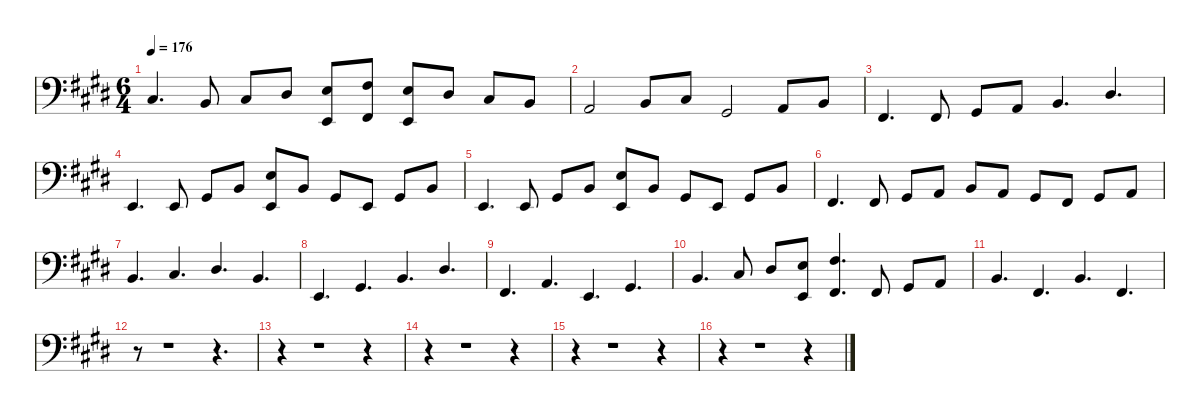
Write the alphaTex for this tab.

\defaultSystemsLayout 4
\hideDynamics
\bracketExtendMode nobrackets
\singleTrackTrackNamePolicy hidden
\multiTrackTrackNamePolicy hidden
\firstSystemTrackNameMode fullname
\firstSystemTrackNameOrientation horizontal
\otherSystemsTrackNameOrientation horizontal
\track ("Strings 2" "vln.") {instrument stringensemble1}
\staff {score}
\tuning (E4 B3 G3 D3 A2 C2)
\ts (6 4)
\tempo 176
\clef f4
\ks e
13.6{acc #}.4{d dy mf beam Up} 11.6{acc forcenatural}.8{beam Up} 13.6{acc #}.8{beam Up} 15.6{acc #}.8{beam Up} (7.5{acc forcenatural} 4.6{acc forcenatural}).8{beam Up} (9.5{acc #} 6.6{acc #}).8{beam Up} (7.5{acc forcenatural} 4.6{acc forcenatural}).8{beam Up} 15.6{acc #}.8{beam Up} 13.6{acc #}.8{beam Up} 11.6{acc forcenatural}.8{beam Up} |
9.6{acc forcenatural}.2{beam Up} 11.6{acc forcenatural}.8{beam Up} 13.6{acc #}.8{beam Up} 8.6{acc #}.2{beam Up} 9.6{acc forcenatural}.8{beam Up} 11.6{acc forcenatural}.8{beam Up} |
6.6{acc #}.4{d beam Up} 6.6{acc #}.8{beam Up} 8.6{acc #}.8{beam Up} 0.5{acc forcenatural}.8{beam Up} 11.6{acc forcenatural}.4{d beam Up} 6.5{acc #}.4{d beam Up} |
4.6{acc forcenatural}.4{d beam Up} 4.6{acc forcenatural}.8{beam Up} 8.6{acc #}.8{beam Up} 11.6{acc forcenatural}.8{beam Up} (7.5{acc forcenatural} 4.6{acc forcenatural}).8{beam Up} 2.5{acc forcenatural}.8{beam Up} 8.6{acc #}.8{beam Up} 4.6{acc forcenatural}.8{beam Up} 8.6{acc #}.8{beam Up} 11.6{acc forcenatural}.8{beam Up} |
4.6{acc forcenatural}.4{d beam Up} 4.6{acc forcenatural}.8{beam Up} 8.6{acc #}.8{beam Up} 11.6{acc forcenatural}.8{beam Up} (7.5{acc forcenatural} 4.6{acc forcenatural}).8{beam Up} 2.5{acc forcenatural}.8{beam Up} 8.6{acc #}.8{beam Up} 4.6{acc forcenatural}.8{beam Up} 8.6{acc #}.8{beam Up} 11.6{acc forcenatural}.8{beam Up} |
6.6{acc #}.4{d beam Up} 6.6{acc #}.8{beam Up} 8.6{acc #}.8{beam Up} 0.5{acc forcenatural}.8{beam Up} 11.6{acc forcenatural}.8{beam Up} 0.5{acc forcenatural}.8{beam Up} 8.6{acc #}.8{beam Up} 6.6{acc #}.8{beam Up} 8.6{acc #}.8{beam Up} 0.5{acc forcenatural}.8{beam Up} |
11.6{acc forcenatural}.4{d beam Up} 13.6{acc #}.4{d beam Up} 6.5{acc #}.4{d beam Up} 11.6{acc forcenatural}.4{d beam Up} |
4.6{acc forcenatural}.4{d beam Up} 8.6{acc #}.4{d beam Up} 11.6{acc forcenatural}.4{d beam Up} 6.5{acc #}.4{d beam Up} |
6.6{acc #}.4{d beam Up} 9.6{acc forcenatural}.4{d beam Up} 4.6{acc forcenatural}.4{d beam Up} 8.6{acc #}.4{d beam Up} |
11.6{acc forcenatural}.4{d beam Up} 13.6{acc #}.8{beam Up} 6.5{acc #}.8{beam Up} (7.5{acc forcenatural} 4.6{acc forcenatural}).8{beam Up} (9.5{acc #} 6.6{acc #}).4{d beam Up} 6.6{acc #}.8{beam Up} 8.6{acc #}.8{beam Up} 0.5{acc forcenatural}.8{beam Up} |
11.6{acc forcenatural}.4{d beam Up} 6.6{acc #}.4{d beam Up} 2.5{acc forcenatural}.4{d beam Up} 6.6{acc #}.4{d beam Up} |
r.8{beam Down} r.1{beam Down} r.4{d beam Down} |
r.4{beam Down} r.1{beam Down} r.4{beam Down} |
r.4{beam Down} r.1{beam Down} r.4{beam Down} |
r.4{beam Down} r.1{beam Down} r.4{beam Down} |
r.4{beam Down} r.1{beam Down} r.4{beam Down}
